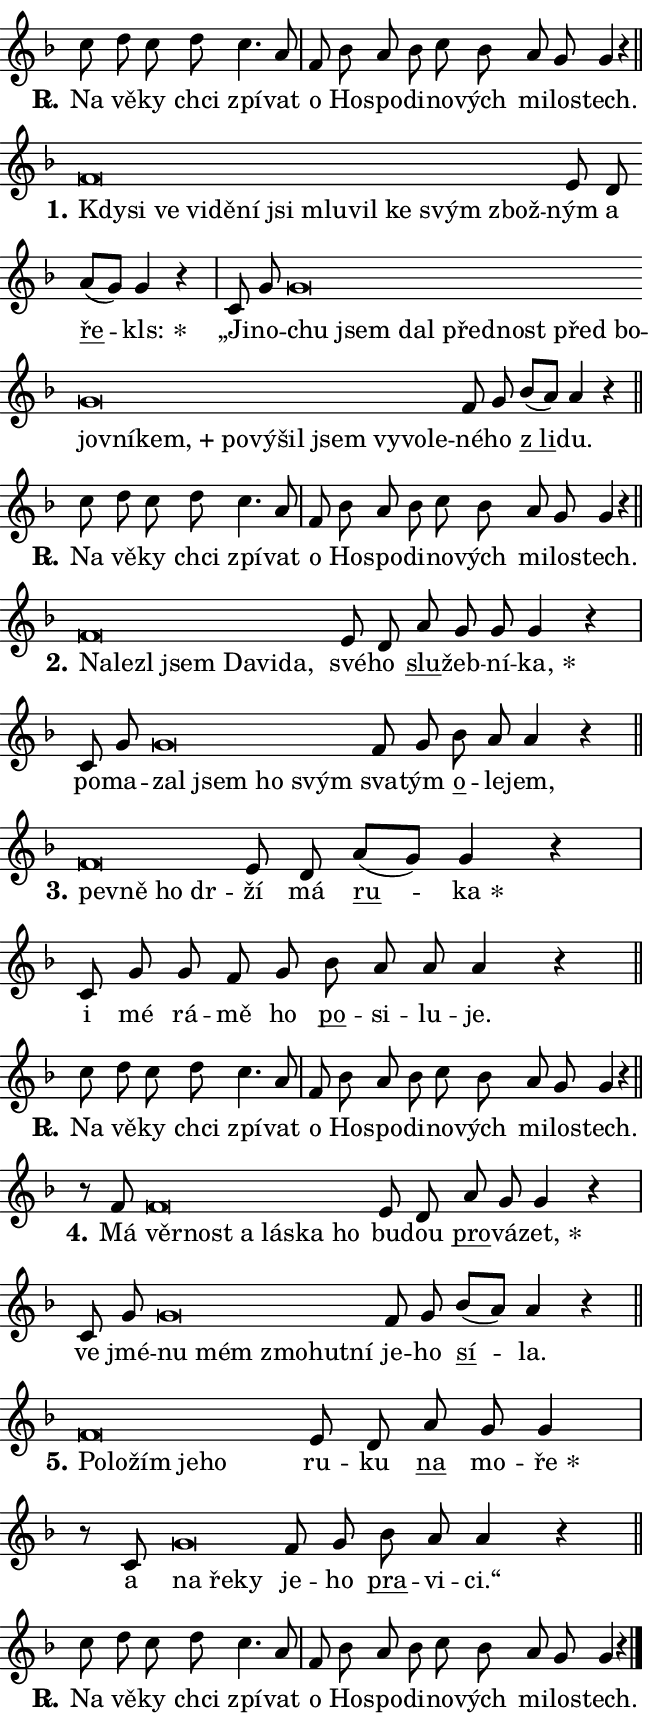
\version "2.24.0"
\header { tagline = "" }
\paper {
  indent = 0\cm
  top-margin = 0\cm
  right-margin = 0.13\cm % to fit lyric hyphens
  bottom-margin = 0\cm
  left-margin = 0\cm
  paper-width = 11\cm
  page-breaking = #ly:one-page-breaking
  system-system-spacing.basic-distance = #11
  score-system-spacing.basic-distance = #11
  ragged-last = ##f
}


%% Author: Thomas Morley
%% https://lists.gnu.org/archive/html/lilypond-user/2020-05/msg00002.html
#(define (line-position grob)
"Returns position of @var[grob} in current system:
   @code{'start}, if at first time-step
   @code{'end}, if at last time-step
   @code{'middle} otherwise
"
  (let* ((col (ly:item-get-column grob))
         (ln (ly:grob-object col 'left-neighbor))
         (rn (ly:grob-object col 'right-neighbor))
         (col-to-check-left (if (ly:grob? ln) ln col))
         (col-to-check-right (if (ly:grob? rn) rn col))
         (break-dir-left
           (and
             (ly:grob-property col-to-check-left 'non-musical #f)
             (ly:item-break-dir col-to-check-left)))
         (break-dir-right
           (and
             (ly:grob-property col-to-check-right 'non-musical #f)
             (ly:item-break-dir col-to-check-right))))
        (cond ((eqv? 1 break-dir-left) 'start)
              ((eqv? -1 break-dir-right) 'end)
              (else 'middle))))

#(define (tranparent-at-line-position vctor)
  (lambda (grob)
  "Relying on @code{line-position} select the relevant enry from @var{vctor}.
Used to determine transparency,"
    (case (line-position grob)
      ((end) (not (vector-ref vctor 0)))
      ((middle) (not (vector-ref vctor 1)))
      ((start) (not (vector-ref vctor 2))))))

noteHeadBreakVisibility =
#(define-music-function (break-visibility)(vector?)
"Makes @code{NoteHead}s transparent relying on @var{break-visibility}"
#{
  \override NoteHead.transparent =
    #(tranparent-at-line-position break-visibility)
#})

#(define delete-ledgers-for-transparent-note-heads
  (lambda (grob)
    "Reads whether a @code{NoteHead} is transparent.
If so this @code{NoteHead} is removed from @code{'note-heads} from
@var{grob}, which is supposed to be @code{LedgerLineSpanner}.
As a result ledgers are not printed for this @code{NoteHead}"
    (let* ((nhds-array (ly:grob-object grob 'note-heads))
           (nhds-list
             (if (ly:grob-array? nhds-array)
                 (ly:grob-array->list nhds-array)
                 '()))
           ;; Relies on the transparent-property being done before
           ;; Staff.LedgerLineSpanner.after-line-breaking is executed.
           ;; This is fragile ...
           (to-keep
             (remove
               (lambda (nhd)
                 (ly:grob-property nhd 'transparent #f))
               nhds-list)))
      ;; TODO find a better method to iterate over grob-arrays, similiar
      ;; to filter/remove etc for lists
      ;; For now rebuilt from scratch
      (set! (ly:grob-object grob 'note-heads)  '())
      (for-each
        (lambda (nhd)
          (ly:pointer-group-interface::add-grob grob 'note-heads nhd))
        to-keep))))

squashNotes = {
  \override NoteHead.X-extent = #'(-0.2 . 0.2)
  \override NoteHead.Y-extent = #'(-0.75 . 0)
  \override NoteHead.stencil =
    #(lambda (grob)
       (let ((pos (ly:grob-property grob 'staff-position)))
         (begin
           (if (< pos -7) (display "ERROR: Lower brevis then expected\n") (display ""))
           (if (<= pos -6) ly:text-interface::print ly:note-head::print))))
}
unSquashNotes = {
  \revert NoteHead.X-extent
  \revert NoteHead.Y-extent
  \revert NoteHead.stencil
}

hideNotes = \noteHeadBreakVisibility #begin-of-line-visible
unHideNotes = \noteHeadBreakVisibility #all-visible

% work-around for resetting accidentals
% https://lilypond.org/doc/v2.23/Documentation/notation/displaying-rhythms#unmetered-music
cadenzaMeasure = {
  \cadenzaOff
  \partial 1024 s1024
  \cadenzaOn
}

#(define-markup-command (accent layout props text) (markup?)
  "Underline accented syllable"
  (interpret-markup layout props
    #{\markup \override #'(offset . 4.3) \underline { #text }#}))

responsum = \markup \concat {
  "R" \hspace #-1.05 \path #0.1 #'((moveto 0 0.07) (lineto 0.9 0.8)) \hspace #0.05 "."
}

spaceSize = #0.6828661417322834 % exact space size for TeX Gyre Schola

\layout {
  \context {
    \Staff
    \remove "Time_signature_engraver"
    \override LedgerLineSpanner.after-line-breaking = #delete-ledgers-for-transparent-note-heads
  }
  \context {
    \Lyrics {
      \override LyricSpace.minimum-distance = \spaceSize
      \override LyricText.font-name = #"TeX Gyre Schola"
      \override LyricText.font-size = 1
      \override StanzaNumber.font-name = #"TeX Gyre Schola Bold"
      \override StanzaNumber.font-size = 1
    }
  }
  \context {
    \Score 
    \override NoteHead.text =
      #(lambda (grob) 
        (let ((pos (ly:grob-property grob 'staff-position)))
          #{\markup {
            \combine
              \halign #-0.55 \raise #(if (= pos -6) 0 0.5) \override #'(thickness . 2) \draw-line #'(3.2 . 0)
              \musicglyph "noteheads.sM1"
          }#}))
  }
}

% magnetic-lyrics.ily
%
%   written by
%     Jean Abou Samra <jean@abou-samra.fr>
%     Werner Lemberg <wl@gnu.org>
%
%   adapted by
%     Jiri Hon <jiri.hon@gmail.com>
%
% Version 2022-Apr-15

% https://www.mail-archive.com/lilypond-user@gnu.org/msg149350.html

#(define (Left_hyphen_pointer_engraver context)
   "Collect syllable-hyphen-syllable occurrences in lyrics and store
them in properties.  This engraver only looks to the left.  For
example, if the lyrics input is @code{foo -- bar}, it does the
following.

@itemize @bullet
@item
Set the @code{text} property of the @code{LyricHyphen} grob between
@q{foo} and @q{bar} to @code{foo}.

@item
Set the @code{left-hyphen} property of the @code{LyricText} grob with
text @q{foo} to the @code{LyricHyphen} grob between @q{foo} and
@q{bar}.
@end itemize

Use this auxiliary engraver in combination with the
@code{lyric-@/text::@/apply-@/magnetic-@/offset!} hook."
   (let ((hyphen #f)
         (text #f))
     (make-engraver
      (acknowledgers
       ((lyric-syllable-interface engraver grob source-engraver)
        (set! text grob)))
      (end-acknowledgers
       ((lyric-hyphen-interface engraver grob source-engraver)
        ;(when (not (grob::has-interface grob 'lyric-space-interface))
          (set! hyphen grob)));)
      ((stop-translation-timestep engraver)
       (when (and text hyphen)
         (ly:grob-set-object! text 'left-hyphen hyphen))
       (set! text #f)
       (set! hyphen #f)))))

#(define (lyric-text::apply-magnetic-offset! grob)
   "If the space between two syllables is less than the value in
property @code{LyricText@/.details@/.squash-threshold}, move the right
syllable to the left so that it gets concatenated with the left
syllable.

Use this function as a hook for
@code{LyricText@/.after-@/line-@/breaking} if the
@code{Left_@/hyphen_@/pointer_@/engraver} is active."
   (let ((hyphen (ly:grob-object grob 'left-hyphen #f)))
     (when hyphen
       (let ((left-text (ly:spanner-bound hyphen LEFT)))
         (when (grob::has-interface left-text 'lyric-syllable-interface)
           (let* ((common (ly:grob-common-refpoint grob left-text X))
                  (this-x-ext (ly:grob-extent grob common X))
                  (left-x-ext
                   (begin
                     ;; Trigger magnetism for left-text.
                     (ly:grob-property left-text 'after-line-breaking)
                     (ly:grob-extent left-text common X)))
                  ;; `delta` is the gap width between two syllables.
                  (delta (- (interval-start this-x-ext)
                            (interval-end left-x-ext)))
                  (details (ly:grob-property grob 'details))
                  (threshold (assoc-get 'squash-threshold details 0.2)))
             (when (< delta threshold)
               (let* (;; We have to manipulate the input text so that
                      ;; ligatures crossing syllable boundaries are not
                      ;; disabled.  For languages based on the Latin
                      ;; script this is essentially a beautification.
                      ;; However, for non-Western scripts it can be a
                      ;; necessity.
                      (lt (ly:grob-property left-text 'text))
                      (rt (ly:grob-property grob 'text))
                      (is-space (grob::has-interface hyphen 'lyric-space-interface))
                      (space (if is-space " " ""))
                      (extra-delta (if is-space spaceSize 0))
                      ;; Append new syllable.
                      (ltrt-space (if (and (string? lt) (string? rt))
                                (string-append lt space rt)
                                (make-concat-markup (list lt space rt))))
                      ;; Right-align `ltrt` to the right side.
                      (ltrt-space-markup (grob-interpret-markup
                               grob
                               (make-translate-markup
                                (cons (interval-length this-x-ext) 0)
                                (make-right-align-markup ltrt-space)))))
                 (begin
                   ;; Don't print `left-text`.
                   (ly:grob-set-property! left-text 'stencil #f)
                   ;; Set text and stencil (which holds all collected
                   ;; syllables so far) and shift it to the left.
                   (ly:grob-set-property! grob 'text ltrt-space)
                   (ly:grob-set-property! grob 'stencil ltrt-space-markup)
                   (ly:grob-translate-axis! grob (- (- delta extra-delta)) X))))))))))


#(define (lyric-hyphen::displace-bounds-first grob)
   ;; Make very sure this callback isn't triggered too early.
   (let ((left (ly:spanner-bound grob LEFT))
         (right (ly:spanner-bound grob RIGHT)))
     (ly:grob-property left 'after-line-breaking)
     (ly:grob-property right 'after-line-breaking)
     (ly:lyric-hyphen::print grob)))

squashThreshold = #0.4

\layout {
  \context {
    \Lyrics
    \consists #Left_hyphen_pointer_engraver
    \override LyricText.after-line-breaking =
      #lyric-text::apply-magnetic-offset!
    \override LyricHyphen.stencil = #lyric-hyphen::displace-bounds-first
    \override LyricText.details.squash-threshold = \squashThreshold
    \override LyricHyphen.minimum-distance = 0
    \override LyricHyphen.minimum-length = \squashThreshold
  }
}

squashText = \override LyricText.details.squash-threshold = 9999
unSquashText = \override LyricText.details.squash-threshold = \squashThreshold

leftText = \override LyricText.self-alignment-X = #LEFT
unLeftText = \revert LyricText.self-alignment-X

starOffset = #(lambda (grob) 
                (let ((x_offset (ly:self-alignment-interface::aligned-on-x-parent grob)))
                  (if (= x_offset 0) 0 (+ x_offset 1.2))))

star = #(define-music-function (syllable)(string?)
"Append star separator at the end of a syllable"
#{
  \once \override LyricText.X-offset = #starOffset
  \lyricmode { \markup {
    #syllable
    \override #'((font-name . "TeX Gyre Schola Bold")) \hspace #0.2 \lower #0.65 \larger "*"
  } }
#})

starAccent = #(define-music-function (syllable)(string?)
"Append star separator at the end of a syllable and make accent"
#{
  \once \override LyricText.X-offset = #starOffset
  \lyricmode { \markup {
    \accent #syllable
    \override #'((font-name . "TeX Gyre Schola Bold")) \hspace #0.2 \lower #0.65 \larger "*"
  } }
#})

breath = #(define-music-function (syllable)(string?)
"Append breathing indicator at the end of a syllable"
#{
  \lyricmode { \markup { #syllable "+" } }
#})

optionalBreath = #(define-music-function (syllable)(string?)
"Append optional breathing indicator at the end of a syllable"
#{
  \lyricmode { \markup { #syllable "(+)" } }
#})


\score {
    <<
        \new Voice = "melody" { \cadenzaOn \key f \major \relative { c''8 d c d c4. a8 \cadenzaMeasure \bar "|" f bes a bes \bar "" c bes \bar "" a g g4 r \cadenzaMeasure \bar "||" \break } }
        \new Lyrics \lyricsto "melody" { \lyricmode { \set stanza = \responsum
Na vě -- ky chci zpí -- vat o Ho -- spo -- di -- no -- vých mi -- lo -- stech. } }
    >>
    \layout {}
}

\score {
    <<
        \new Voice = "melody" { \cadenzaOn \key f \major \relative { \squashNotes f'\breve*1/16 \hideNotes \breve*1/16 \bar "" \breve*1/16 \bar "" \breve*1/16 \bar "" \breve*1/16 \bar "" \breve*1/16 \bar "" \breve*1/16 \bar "" \breve*1/16 \bar "" \breve*1/16 \bar "" \breve*1/16 \bar "" \breve*1/16 \breve*1/16 \bar "" \unHideNotes \unSquashNotes e8 d \bar "" a'[( g)] g4 r \cadenzaMeasure \bar "|" c,8 g' \bar "" \squashNotes g\breve*1/16 \hideNotes \breve*1/16 \bar "" \breve*1/16 \bar "" \breve*1/16 \bar "" \breve*1/16 \bar "" \breve*1/16 \bar "" \breve*1/16 \bar "" \breve*1/16 \bar "" \breve*1/16 \bar "" \breve*1/16 \bar "" \breve*1/16 \bar "" \breve*1/16 \bar "" \breve*1/16 \bar "" \breve*1/16 \bar "" \breve*1/16 \bar "" \breve*1/16 \breve*1/16 \bar "" \unHideNotes \unSquashNotes f8 g \bar "" bes[( a)] a4 r \cadenzaMeasure \bar "||" \break } }
        \new Lyrics \lyricsto "melody" { \lyricmode { \set stanza = "1."
\leftText Kdy -- \squashText si ve vi -- dě -- ní jsi mlu -- vil ke svým zbož -- \unLeftText \unSquashText ným a \markup \accent ře -- \star kls: „Ji -- no -- \leftText chu \squashText jsem dal před -- nost před bo -- jov -- ní -- \breath "kem," po -- vý -- šil jsem vy -- vo -- le -- \unLeftText \unSquashText né -- ho \markup \accent "z li" -- du. } }
    >>
    \layout {}
}

\score {
    <<
        \new Voice = "melody" { \cadenzaOn \key f \major \relative { c''8 d c d c4. a8 \cadenzaMeasure \bar "|" f bes a bes \bar "" c bes \bar "" a g g4 r \cadenzaMeasure \bar "||" \break } }
        \new Lyrics \lyricsto "melody" { \lyricmode { \set stanza = \responsum
Na vě -- ky chci zpí -- vat o Ho -- spo -- di -- no -- vých mi -- lo -- stech. } }
    >>
    \layout {}
}

\score {
    <<
        \new Voice = "melody" { \cadenzaOn \key f \major \relative { \squashNotes f'\breve*1/16 \hideNotes \breve*1/16 \bar "" \breve*1/16 \bar "" \breve*1/16 \bar "" \breve*1/16 \bar "" \breve*1/16 \breve*1/16 \bar "" \unHideNotes \unSquashNotes e8 d \bar "" a' g g g4 r \cadenzaMeasure \bar "|" c,8 g' \bar "" \squashNotes g\breve*1/16 \hideNotes \breve*1/16 \bar "" \breve*1/16 \breve*1/16 \bar "" \unHideNotes \unSquashNotes f8 g \bar "" bes a a4 r \cadenzaMeasure \bar "||" \break } }
        \new Lyrics \lyricsto "melody" { \lyricmode { \set stanza = "2."
\leftText Na -- \squashText le -- zl jsem Da -- vi -- da, \unLeftText \unSquashText své -- ho \markup \accent slu -- žeb -- ní -- \star ka, po -- ma -- \leftText zal \squashText jsem ho svým \unLeftText \unSquashText sva -- tým \markup \accent o -- le -- jem, } }
    >>
    \layout {}
}

\score {
    <<
        \new Voice = "melody" { \cadenzaOn \key f \major \relative { \squashNotes f'\breve*1/16 \hideNotes \breve*1/16 \bar "" \breve*1/16 \breve*1/16 \bar "" \unHideNotes \unSquashNotes e8 d \bar "" a'[( g)] g4 r \cadenzaMeasure \bar "|" c,8 g' \bar "" g f8 g \bar "" bes a a a4 r \cadenzaMeasure \bar "||" \break } }
        \new Lyrics \lyricsto "melody" { \lyricmode { \set stanza = "3."
\leftText pev -- \squashText ně ho dr -- \unLeftText \unSquashText ží má \markup \accent ru -- \star ka i mé rá -- mě ho \markup \accent po -- si -- lu -- je. } }
    >>
    \layout {}
}

\score {
    <<
        \new Voice = "melody" { \cadenzaOn \key f \major \relative { c''8 d c d c4. a8 \cadenzaMeasure \bar "|" f bes a bes \bar "" c bes \bar "" a g g4 r \cadenzaMeasure \bar "||" \break } }
        \new Lyrics \lyricsto "melody" { \lyricmode { \set stanza = \responsum
Na vě -- ky chci zpí -- vat o Ho -- spo -- di -- no -- vých mi -- lo -- stech. } }
    >>
    \layout {}
}

\score {
    <<
        \new Voice = "melody" { \cadenzaOn \key f \major \relative { r8 f'8 \squashNotes f\breve*1/16 \hideNotes \breve*1/16 \bar "" \breve*1/16 \bar "" \breve*1/16 \bar "" \breve*1/16 \breve*1/16 \bar "" \unHideNotes \unSquashNotes e8 d \bar "" a' g g4 r \cadenzaMeasure \bar "|" c,8 g' \bar "" \squashNotes g\breve*1/16 \hideNotes \breve*1/16 \bar "" \breve*1/16 \bar "" \breve*1/16 \breve*1/16 \bar "" \unHideNotes \unSquashNotes f8 g \bar "" bes[( a)] a4 r \cadenzaMeasure \bar "||" \break } }
        \new Lyrics \lyricsto "melody" { \lyricmode { \set stanza = "4."
Má \leftText věr -- \squashText nost a lá -- ska ho \unLeftText \unSquashText bu -- dou \markup \accent pro -- vá -- \star zet, ve jmé -- \leftText nu \squashText mém zmo -- hut -- ní \unLeftText \unSquashText je -- ho \markup \accent sí -- la. } }
    >>
    \layout {}
}

\score {
    <<
        \new Voice = "melody" { \cadenzaOn \key f \major \relative { \squashNotes f'\breve*1/16 \hideNotes \breve*1/16 \bar "" \breve*1/16 \bar "" \breve*1/16 \breve*1/16 \bar "" \unHideNotes \unSquashNotes e8 d \bar "" a' g g4 \cadenzaMeasure \bar "|" r8 c,8 \squashNotes g'\breve*1/16 \hideNotes \breve*1/16 \breve*1/16 \bar "" \unHideNotes \unSquashNotes f8 g \bar "" bes a a4 r \cadenzaMeasure \bar "||" \break } }
        \new Lyrics \lyricsto "melody" { \lyricmode { \set stanza = "5."
\leftText Po -- \squashText lo -- žím je -- ho \unLeftText \unSquashText ru -- ku \markup \accent na mo -- \star ře a \leftText na \squashText ře -- ky \unLeftText \unSquashText je -- ho \markup \accent pra -- vi -- ci.“ } }
    >>
    \layout {}
}

\score {
    <<
        \new Voice = "melody" { \cadenzaOn \key f \major \relative { c''8 d c d c4. a8 \cadenzaMeasure \bar "|" f bes a bes \bar "" c bes \bar "" a g g4 r \cadenzaMeasure \bar "||" \break } \bar "|." }
        \new Lyrics \lyricsto "melody" { \lyricmode { \set stanza = \responsum
Na vě -- ky chci zpí -- vat o Ho -- spo -- di -- no -- vých mi -- lo -- stech. } }
    >>
    \layout {}
}
